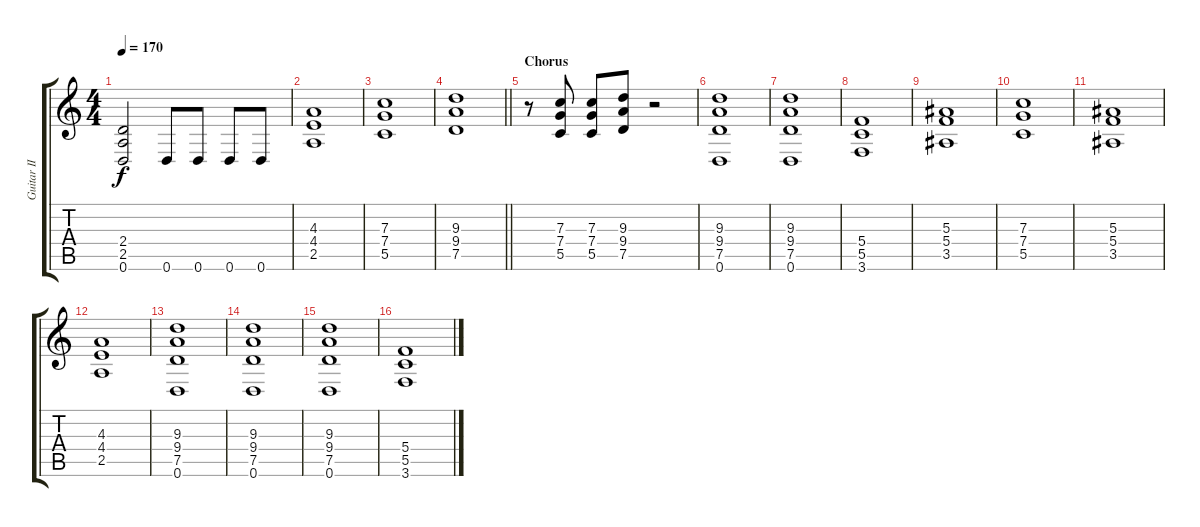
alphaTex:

\track ("Guitar II" "Guitar II") {instrument distortionguitar}
\staff {score tabs}
\tuning (D4 A3 F3 C3 G2 D2) {hide}
\ts (4 4)
\tempo 170
\clef g2
\ks c
(2.4 2.5 0.6).2{dy f} 0.6.8 0.6.8 0.6.8 0.6.8 |
(4.3 4.4 2.5).1 |
(7.3 7.4 5.5).1 |
\barLineRight lightlight
(9.3 9.4 7.5).1 |
\section ("" "Chorus")
r.8 (7.3 7.4 5.5).8 (7.3 7.4 5.5).8 (9.3 9.4 7.5).8 r.2 |
(9.3 9.4 7.5 0.6).1 |
(9.3 9.4 7.5 0.6).1 |
(5.4 5.5 3.6).1 |
(5.3 5.4 3.5).1 |
(7.3 7.4 5.5).1 |
(5.3 5.4 3.5).1 |
(4.3 4.4 2.5).1 |
(9.3 9.4 7.5 0.6).1 |
(9.3 9.4 7.5 0.6).1 |
(9.3 9.4 7.5 0.6).1 |
(5.4 5.5 3.6).1
